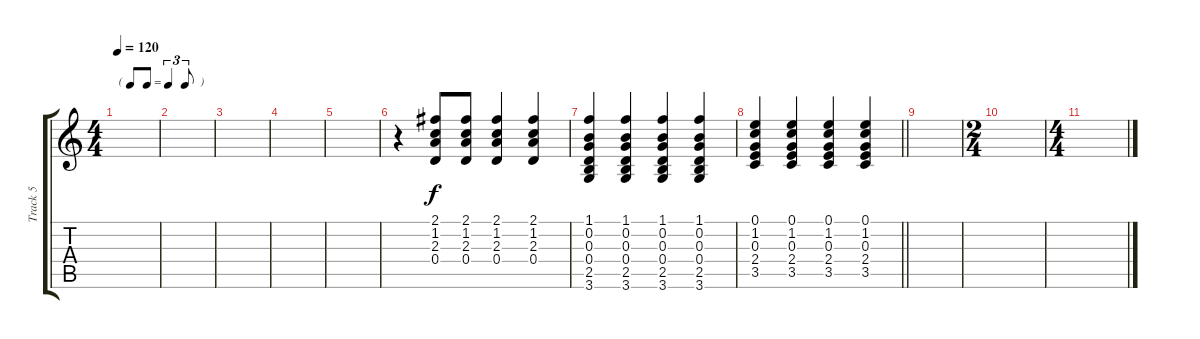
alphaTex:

\track ("Track 5" "Track 5") {instrument acousticguitarsteel}
\staff {score tabs}
\tuning (E4 B3 G3 D3 A2 E2) {hide}
\ts (4 4)
\tf triplet8th
\tempo 120
\clef g2
\ks c
|
|
|
|
|
r.4 (2.1 1.2 2.3 0.4).8 (2.1 1.2 2.3 0.4).8 (2.1 1.2 2.3 0.4).4 (2.1 1.2 2.3 0.4).4 |
(1.1 0.2 0.3 0.4 2.5 3.6).4 (1.1 0.2 0.3 0.4 2.5 3.6).4 (1.1 0.2 0.3 0.4 2.5 3.6).4 (1.1 0.2 0.3 0.4 2.5 3.6).4 |
\barLineRight lightlight
(0.1 1.2 0.3 2.4 3.5).4 (0.1 1.2 0.3 2.4 3.5).4 (0.1 1.2 0.3 2.4 3.5).4 (0.1 1.2 0.3 2.4 3.5).4 |
|
\ts (2 4)
|
\ts (4 4)
